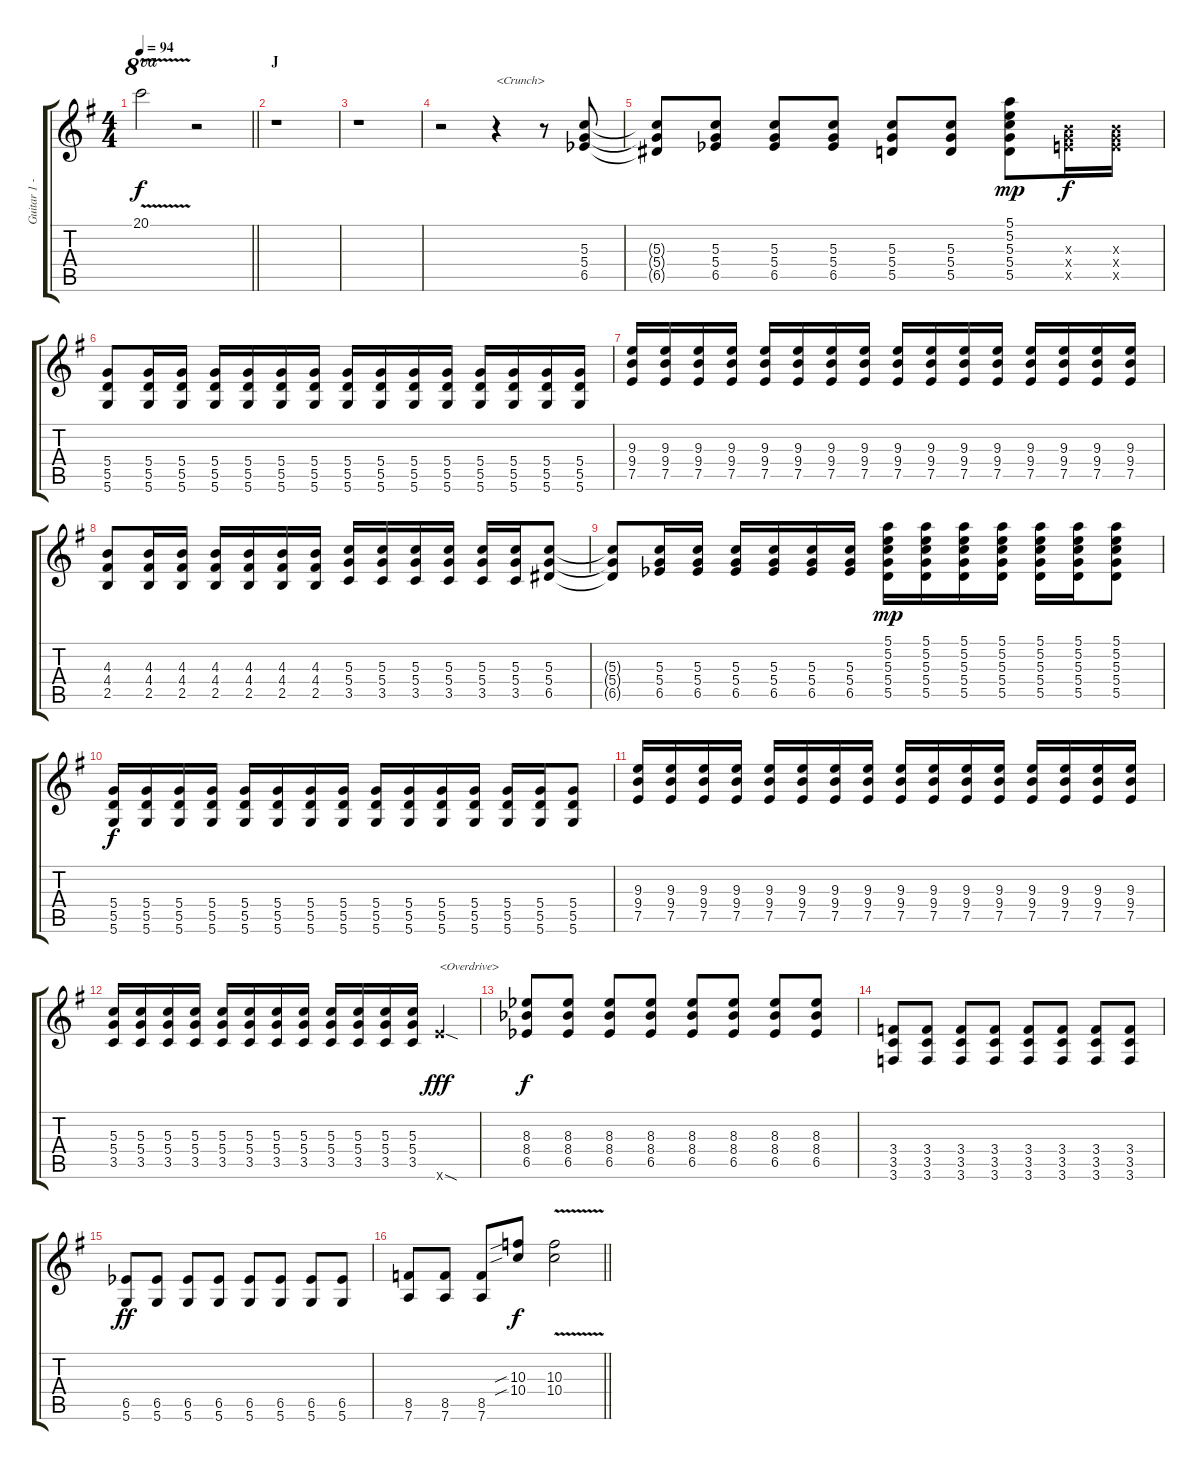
\track ("Guitar 1 - Hiroshi" "Guitar 1 -") {instrument distortionguitar}
\staff {score tabs}
\tuning (E4 B3 G3 D3 A2 D2) {hide}
\ts (4 4)
\tempo 94
\clef g2
\barLineRight lightlight
\ks g
20.1{v t}.2{ot 8va dy f} r.2 |
\section ("" "J")
r.1 |
r.1 |
r.2 r.4{txt "<Crunch>"} r.8{volume 9 balance 0 instrument overdrivenguitar} (5.3 5.4 6.5{acc b}).8 |
(5.3{t} 5.4{t} 6.5{t}).8 (5.3 5.4 6.5{acc b}).8 (5.3 5.4 6.5{acc b}).8 (5.3 5.4 6.5{acc b}).8 (5.3 5.4 5.5).8 (5.3 5.4 5.5).8 (5.1 5.2 5.3 5.4 5.5).8{dy mp} (4.3{x} 5.4{x} 7.5{x}).16{dy f} (4.3{x} 5.4{x} 7.5{x}).16 |
(5.4 5.5 5.6).8 (5.4 5.5 5.6).16 (5.4 5.5 5.6).16 (5.4 5.5 5.6).16 (5.4 5.5 5.6).16 (5.4 5.5 5.6).16 (5.4 5.5 5.6).16 (5.4 5.5 5.6).16 (5.4 5.5 5.6).16 (5.4 5.5 5.6).16 (5.4 5.5 5.6).16 (5.4 5.5 5.6).16 (5.4 5.5 5.6).16 (5.4 5.5 5.6).16 (5.4 5.5 5.6).16 |
(9.3 9.4 7.5).16 (9.3 9.4 7.5).16 (9.3 9.4 7.5).16 (9.3 9.4 7.5).16 (9.3 9.4 7.5).16 (9.3 9.4 7.5).16 (9.3 9.4 7.5).16 (9.3 9.4 7.5).16 (9.3 9.4 7.5).16 (9.3 9.4 7.5).16 (9.3 9.4 7.5).16 (9.3 9.4 7.5).16 (9.3 9.4 7.5).16 (9.3 9.4 7.5).16 (9.3 9.4 7.5).16 (9.3 9.4 7.5).16 |
(4.3 4.4 2.5).8 (4.3 4.4 2.5).16 (4.3 4.4 2.5).16 (4.3 4.4 2.5).16 (4.3 4.4 2.5).16 (4.3 4.4 2.5).16 (4.3 4.4 2.5).16 (5.3 5.4 3.5).16 (5.3 5.4 3.5).16 (5.3 5.4 3.5).16 (5.3 5.4 3.5).16 (5.3 5.4 3.5).16 (5.3 5.4 3.5).16 (5.3 5.4 6.5).8 |
(5.3{t} 5.4{t} 6.5{t}).8 (5.3 5.4 6.5{acc b}).16 (5.3 5.4 6.5{acc b}).16 (5.3 5.4 6.5{acc b}).16 (5.3 5.4 6.5{acc b}).16 (5.3 5.4 6.5{acc b}).16 (5.3 5.4 6.5{acc b}).16 (5.1 5.2 5.3 5.4 5.5).16{dy mp} (5.1 5.2 5.3 5.4 5.5).16 (5.1 5.2 5.3 5.4 5.5).16 (5.1 5.2 5.3 5.4 5.5).16 (5.1 5.2 5.3 5.4 5.5).16 (5.1 5.2 5.3 5.4 5.5).16 (5.1 5.2 5.3 5.4 5.5).8 |
(5.4 5.5 5.6).16{dy f} (5.4 5.5 5.6).16 (5.4 5.5 5.6).16 (5.4 5.5 5.6).16 (5.4 5.5 5.6).16 (5.4 5.5 5.6).16 (5.4 5.5 5.6).16 (5.4 5.5 5.6).16 (5.4 5.5 5.6).16 (5.4 5.5 5.6).16 (5.4 5.5 5.6).16 (5.4 5.5 5.6).16 (5.4 5.5 5.6).16 (5.4 5.5 5.6).16 (5.4 5.5 5.6).8 |
(9.3 9.4 7.5).16 (9.3 9.4 7.5).16 (9.3 9.4 7.5).16 (9.3 9.4 7.5).16 (9.3 9.4 7.5).16 (9.3 9.4 7.5).16 (9.3 9.4 7.5).16 (9.3 9.4 7.5).16 (9.3 9.4 7.5).16 (9.3 9.4 7.5).16 (9.3 9.4 7.5).16 (9.3 9.4 7.5).16 (9.3 9.4 7.5).16 (9.3 9.4 7.5).16 (9.3 9.4 7.5).16 (9.3 9.4 7.5).16 |
(5.3 5.4 3.5).16 (5.3 5.4 3.5).16 (5.3 5.4 3.5).16 (5.3 5.4 3.5).16 (5.3 5.4 3.5).16 (5.3 5.4 3.5).16 (5.3 5.4 3.5).16 (5.3 5.4 3.5).16 (5.3 5.4 3.5).16 (5.3 5.4 3.5).16 (5.3 5.4 3.5).16 (5.3 5.4 3.5).16 14.6{sod x}.4{txt "<Overdrive>" dy fff instrument distortionguitar} |
(8.3{acc b} 8.4{acc b} 6.5{acc b}).8{dy f} (8.3{acc b} 8.4{acc b} 6.5{acc b}).8 (8.3{acc b} 8.4{acc b} 6.5{acc b}).8 (8.3{acc b} 8.4{acc b} 6.5{acc b}).8 (8.3{acc b} 8.4{acc b} 6.5{acc b}).8 (8.3{acc b} 8.4{acc b} 6.5{acc b}).8 (8.3{acc b} 8.4{acc b} 6.5{acc b}).8 (8.3{acc b} 8.4{acc b} 6.5{acc b}).8 |
(3.4 3.5 3.6).8 (3.4 3.5 3.6).8 (3.4 3.5 3.6).8 (3.4 3.5 3.6).8 (3.4 3.5 3.6).8 (3.4 3.5 3.6).8 (3.4 3.5 3.6).8 (3.4 3.5 3.6).8 |
(6.5{acc b} 5.6).8{dy ff} (6.5{acc b} 5.6).8 (6.5{acc b} 5.6).8 (6.5{acc b} 5.6).8 (6.5{acc b} 5.6).8 (6.5{acc b} 5.6).8 (6.5{acc b} 5.6).8 (6.5{acc b} 5.6).8 |
\barLineRight lightlight
(8.5 7.6).8 (8.5 7.6).8 (8.5 7.6).8 (10.3{sib} 10.4{sib}).8{dy f} (10.3{v} 10.4{v}).2
